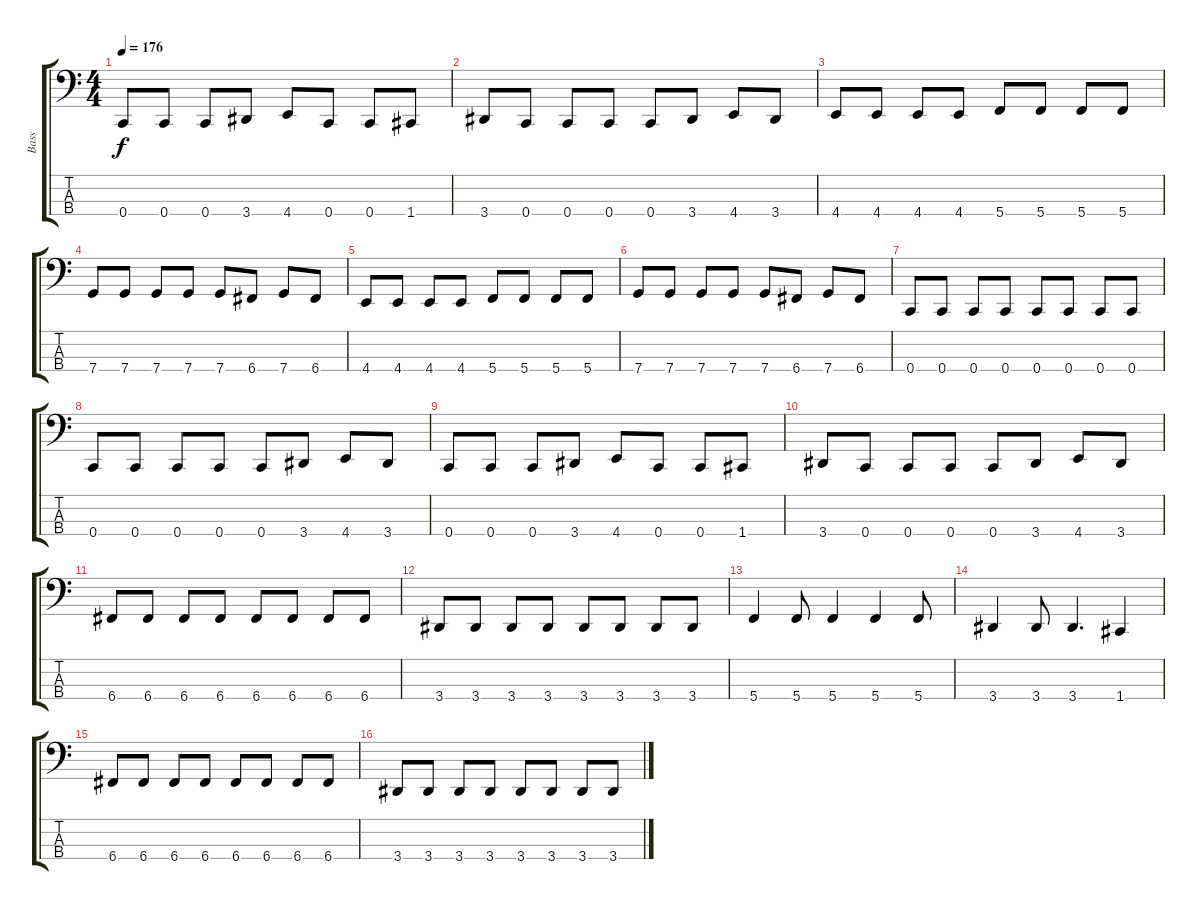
\track ("Bass" "Bass") {instrument electricbasspick}
\staff {score tabs}
\tuning (F2 C2 G1 C1) {hide}
\ts (4 4)
\tempo 176
\clef f4
\ks c
0.4.8{dy f} 0.4.8 0.4.8 3.4.8 4.4.8 0.4.8 0.4.8 1.4.8 |
3.4.8 0.4.8 0.4.8 0.4.8 0.4.8 3.4.8 4.4.8 3.4.8 |
4.4.8 4.4.8 4.4.8 4.4.8 5.4.8 5.4.8 5.4.8 5.4.8 |
7.4.8 7.4.8 7.4.8 7.4.8 7.4.8 6.4.8 7.4.8 6.4.8 |
4.4.8 4.4.8 4.4.8 4.4.8 5.4.8 5.4.8 5.4.8 5.4.8 |
7.4.8 7.4.8 7.4.8 7.4.8 7.4.8 6.4.8 7.4.8 6.4.8 |
0.4.8 0.4.8 0.4.8 0.4.8 0.4.8 0.4.8 0.4.8 0.4.8 |
0.4.8 0.4.8 0.4.8 0.4.8 0.4.8 3.4.8 4.4.8 3.4.8 |
0.4.8 0.4.8 0.4.8 3.4.8 4.4.8 0.4.8 0.4.8 1.4.8 |
3.4.8 0.4.8 0.4.8 0.4.8 0.4.8 3.4.8 4.4.8 3.4.8 |
6.4.8 6.4.8 6.4.8 6.4.8 6.4.8 6.4.8 6.4.8 6.4.8 |
3.4.8 3.4.8 3.4.8 3.4.8 3.4.8 3.4.8 3.4.8 3.4.8 |
5.4.4 5.4.8 5.4.4 5.4.4 5.4.8 |
3.4.4 3.4.8 3.4.4{d} 1.4.4 |
6.4.8 6.4.8 6.4.8 6.4.8 6.4.8 6.4.8 6.4.8 6.4.8 |
3.4.8 3.4.8 3.4.8 3.4.8 3.4.8 3.4.8 3.4.8 3.4.8
